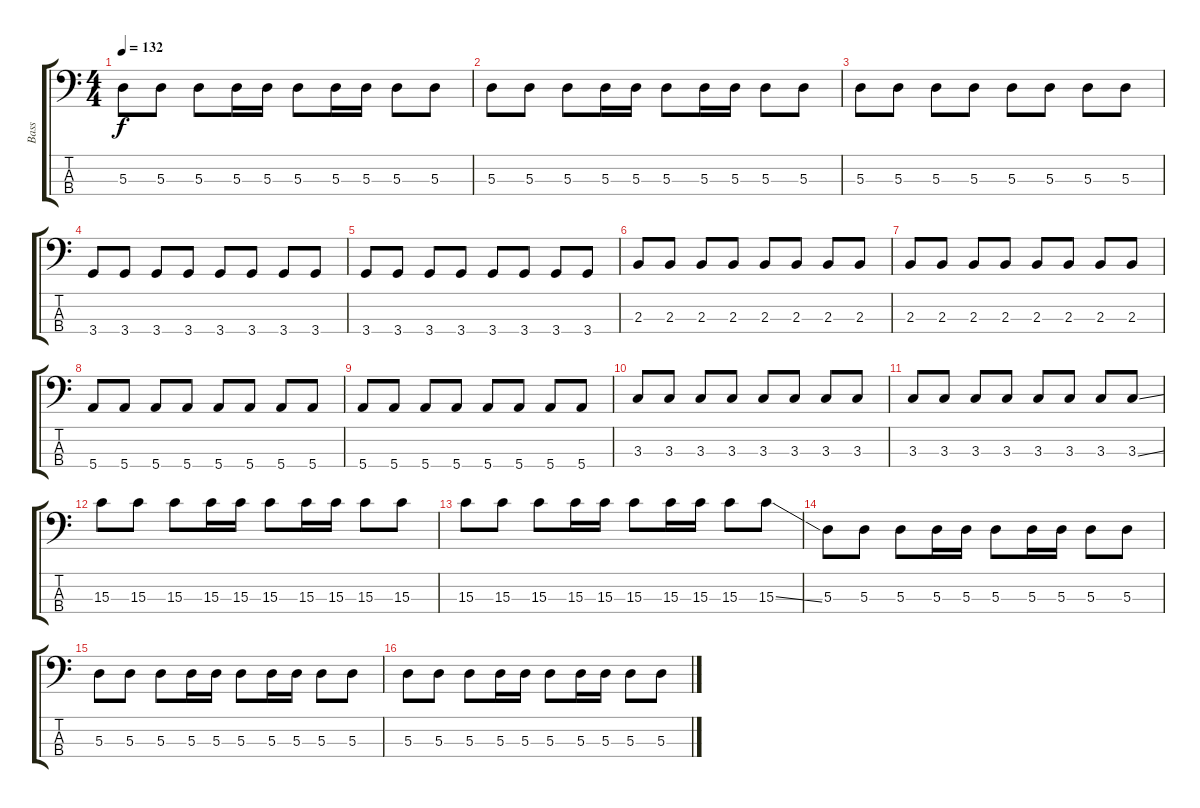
\track ("Bass" "Bass") {instrument electricbassfinger}
\staff {score tabs}
\tuning (G2 D2 A1 E1) {hide}
\ts (4 4)
\tempo 132
\clef f4
\ks c
5.3.8{dy f} 5.3.8 5.3.8 5.3.16 5.3.16 5.3.8 5.3.16 5.3.16 5.3.8 5.3.8 |
5.3.8 5.3.8 5.3.8 5.3.16 5.3.16 5.3.8 5.3.16 5.3.16 5.3.8 5.3.8 |
5.3.8 5.3.8 5.3.8 5.3.8 5.3.8 5.3.8 5.3.8 5.3.8 |
3.4.8 3.4.8 3.4.8 3.4.8 3.4.8 3.4.8 3.4.8 3.4.8 |
3.4.8 3.4.8 3.4.8 3.4.8 3.4.8 3.4.8 3.4.8 3.4.8 |
2.3.8 2.3.8 2.3.8 2.3.8 2.3.8 2.3.8 2.3.8 2.3.8 |
2.3.8 2.3.8 2.3.8 2.3.8 2.3.8 2.3.8 2.3.8 2.3.8 |
5.4.8 5.4.8 5.4.8 5.4.8 5.4.8 5.4.8 5.4.8 5.4.8 |
5.4.8 5.4.8 5.4.8 5.4.8 5.4.8 5.4.8 5.4.8 5.4.8 |
3.3.8 3.3.8 3.3.8 3.3.8 3.3.8 3.3.8 3.3.8 3.3.8 |
3.3.8 3.3.8 3.3.8 3.3.8 3.3.8 3.3.8 3.3.8 3.3{ss}.8 |
15.3.8 15.3.8 15.3.8 15.3.16 15.3.16 15.3.8 15.3.16 15.3.16 15.3.8 15.3.8 |
15.3.8 15.3.8 15.3.8 15.3.16 15.3.16 15.3.8 15.3.16 15.3.16 15.3.8 15.3{ss}.8 |
5.3.8 5.3.8 5.3.8 5.3.16 5.3.16 5.3.8 5.3.16 5.3.16 5.3.8 5.3.8 |
5.3.8 5.3.8 5.3.8 5.3.16 5.3.16 5.3.8 5.3.16 5.3.16 5.3.8 5.3.8 |
5.3.8 5.3.8 5.3.8 5.3.16 5.3.16 5.3.8 5.3.16 5.3.16 5.3.8 5.3.8
